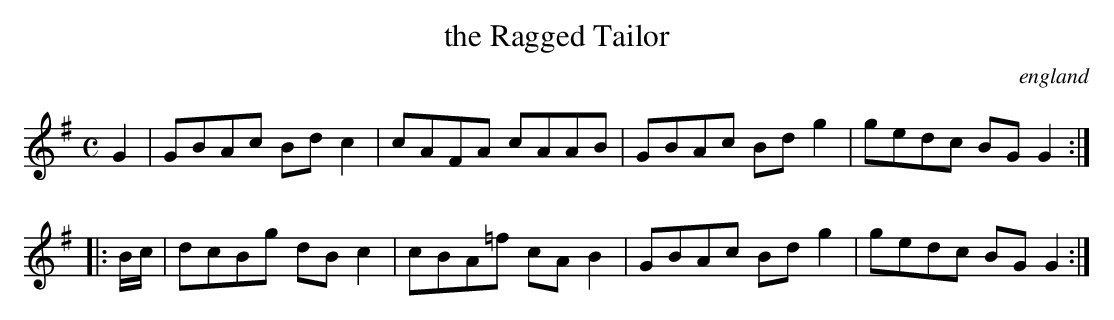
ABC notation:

X:1
T:the Ragged Tailor
O:england
M:C
K:G
G2|GBAc Bdc2|cAFA cAAB|GBAc Bdg2|gedc BGG2:|
|:B/2c/2|dcBg dBc2|cBA=f cAB2|\
GBAc Bdg2|gedc BGG2:|
